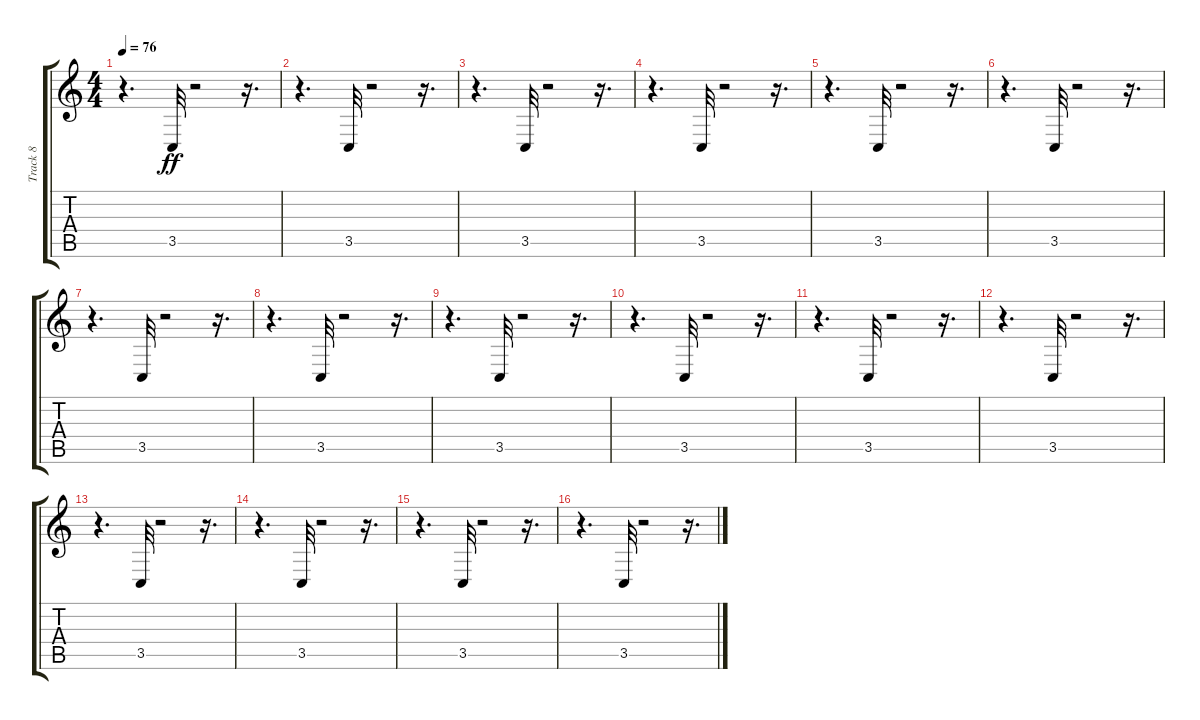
\track ("Track 8" "Track 8") {instrument timpani}
\staff {score tabs}
\tuning (E4 B3 G3 D3 A2 E2) {hide}
\ts (4 4)
\tempo 76
\clef g2
\ks c
r.4{d dy ff} 3.5.32 r.2 r.16{d} |
r.4{d} 3.5.32 r.2 r.16{d} |
r.4{d} 3.5.32 r.2 r.16{d} |
r.4{d} 3.5.32 r.2 r.16{d} |
r.4{d} 3.5.32 r.2 r.16{d} |
r.4{d} 3.5.32 r.2 r.16{d} |
r.4{d} 3.5.32 r.2 r.16{d} |
r.4{d} 3.5.32 r.2 r.16{d} |
r.4{d} 3.5.32 r.2 r.16{d} |
r.4{d} 3.5.32 r.2 r.16{d} |
r.4{d} 3.5.32 r.2 r.16{d} |
r.4{d} 3.5.32 r.2 r.16{d} |
r.4{d} 3.5.32 r.2 r.16{d} |
r.4{d} 3.5.32 r.2 r.16{d} |
r.4{d} 3.5.32 r.2 r.16{d} |
r.4{d} 3.5.32 r.2 r.16{d}
